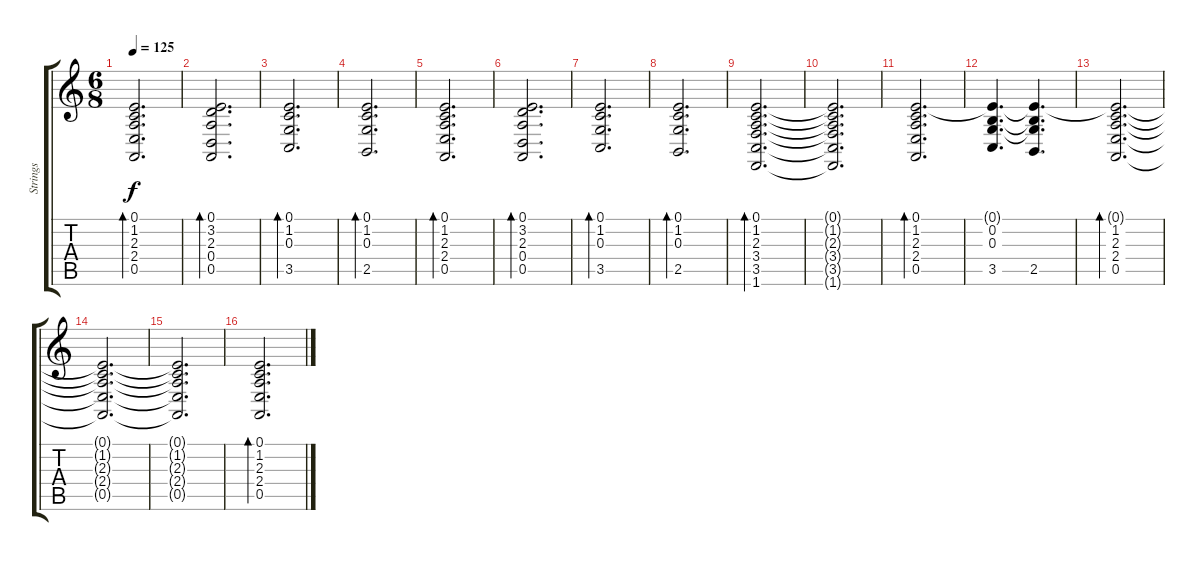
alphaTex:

\track ("Strings" "Strings") {instrument stringensemble1}
\staff {score tabs}
\tuning (E4 B3 G3 D3 A2 E2) {hide}
\ts (6 8)
\tempo 125
\clef g2
\ks c
(0.1 1.2 2.3 2.4 0.5).2{d bd 480 dy f} |
(0.1 3.2 2.3 0.4 0.5).2{d bd 480} |
(0.1 1.2 0.3 3.5).2{d bd 480} |
(0.1 1.2 0.3 2.5).2{d bd 480} |
(0.1 1.2 2.3 2.4 0.5).2{d bd 480} |
(0.1 3.2 2.3 0.4 0.5).2{d bd 480} |
(0.1 1.2 0.3 3.5).2{d bd 480} |
(0.1 1.2 0.3 2.5).2{d bd 480} |
(0.1 1.2 2.3 3.4 3.5 1.6).2{d bd 480} |
(0.1{t} 1.2{t} 2.3{t} 3.4{t} 3.5{t} 1.6{t}).2{d} |
(0.1 1.2 2.3 2.4 0.5).2{d bd 480} |
(0.1{t} 0.2 0.3 3.5).4{d} (0.1{t} 0.2{t} 0.3{t} 2.5).4{d} |
(0.1{t} 1.2 2.3 2.4 0.5).2{d bd 480} |
(0.1{t} 1.2{t} 2.3{t} 2.4{t} 0.5{t}).2{d} |
(0.1{t} 1.2{t} 2.3{t} 2.4{t} 0.5{t}).2{d} |
(0.1 1.2 2.3 2.4 0.5).2{d bd 480}
